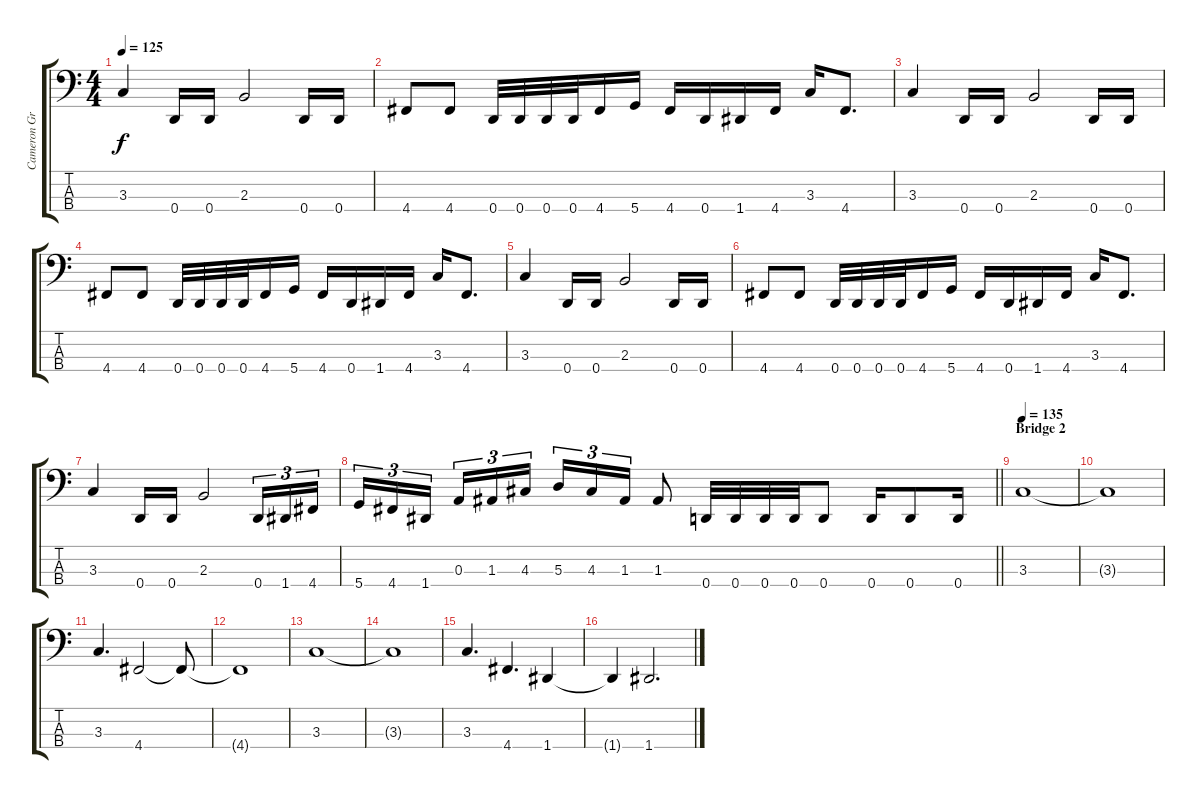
\track ("Cameron Grant" "Cameron Gr") {instrument electricbasspick}
\staff {score tabs}
\tuning (G2 D2 A1 D1) {hide}
\ts (4 4)
\tempo 125
\clef f4
\ks c
3.3.4{dy f} 0.4.16 0.4.16 2.3.2 0.4.16 0.4.16 |
4.4.8 4.4.8 0.4.32 0.4.32 0.4.32 0.4.32 4.4.16 5.4.16 4.4.16 0.4.16 1.4.16 4.4.16 3.3.16 4.4.8{d} |
3.3.4 0.4.16 0.4.16 2.3.2 0.4.16 0.4.16 |
4.4.8 4.4.8 0.4.32 0.4.32 0.4.32 0.4.32 4.4.16 5.4.16 4.4.16 0.4.16 1.4.16 4.4.16 3.3.16 4.4.8{d} |
3.3.4 0.4.16 0.4.16 2.3.2 0.4.16 0.4.16 |
4.4.8 4.4.8 0.4.32 0.4.32 0.4.32 0.4.32 4.4.16 5.4.16 4.4.16 0.4.16 1.4.16 4.4.16 3.3.16 4.4.8{d} |
3.3.4 0.4.16 0.4.16 2.3.2 0.4.16{tu (3 2)} 1.4.16{tu (3 2)} 4.4.16{tu (3 2)} |
\barLineRight lightlight
5.4.16{tu (3 2)} 4.4.16{tu (3 2)} 1.4.16{tu (3 2) beam splitsecondary} 0.3.16{tu (3 2)} 1.3.16{tu (3 2)} 4.3.16{tu (3 2)} 5.3.16{tu (3 2)} 4.3.16{tu (3 2)} 1.3.16{tu (3 2)} 1.3.8 0.4.32 0.4.32 0.4.32 0.4.32 0.4.8 0.4.16 0.4.8 0.4.16 |
\section ("" "Bridge 2")
\tempo 135
3.3.1 |
3.3{t}.1 |
3.3.4{d} 4.4.2 4.4{t}.8 |
4.4{t}.1 |
3.3.1 |
3.3{t}.1 |
3.3.4{d} 4.4.4{d} 1.4.4 |
1.4{t}.4 1.4.2{d}
